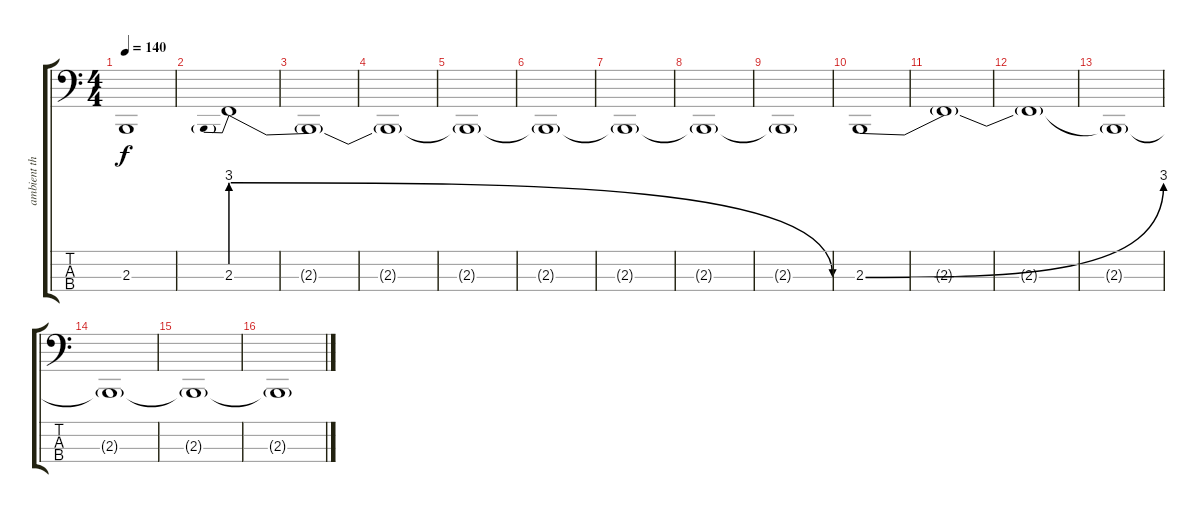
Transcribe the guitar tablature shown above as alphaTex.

\track ("ambient thing" "ambient th") {instrument telephonering}
\staff {score tabs}
\tuning (G2 D2 A1 E1) {hide}
\ts (4 4)
\tempo 140
\clef f4
\ks c
2.3{t}.1{dy f} |
2.3{be (prebendrelease 0 12 60 0)}.1 |
2.3{t}.1 |
2.3{t}.1 |
2.3{t}.1 |
2.3{t}.1 |
2.3{t}.1 |
2.3{t}.1 |
2.3{t}.1 |
2.3{be (bend 0 0 60 12)}.1 |
2.3{t}.1 |
2.3{t}.1 |
2.3{t}.1 |
2.3{t}.1 |
2.3{t}.1 |
2.3{t}.1
